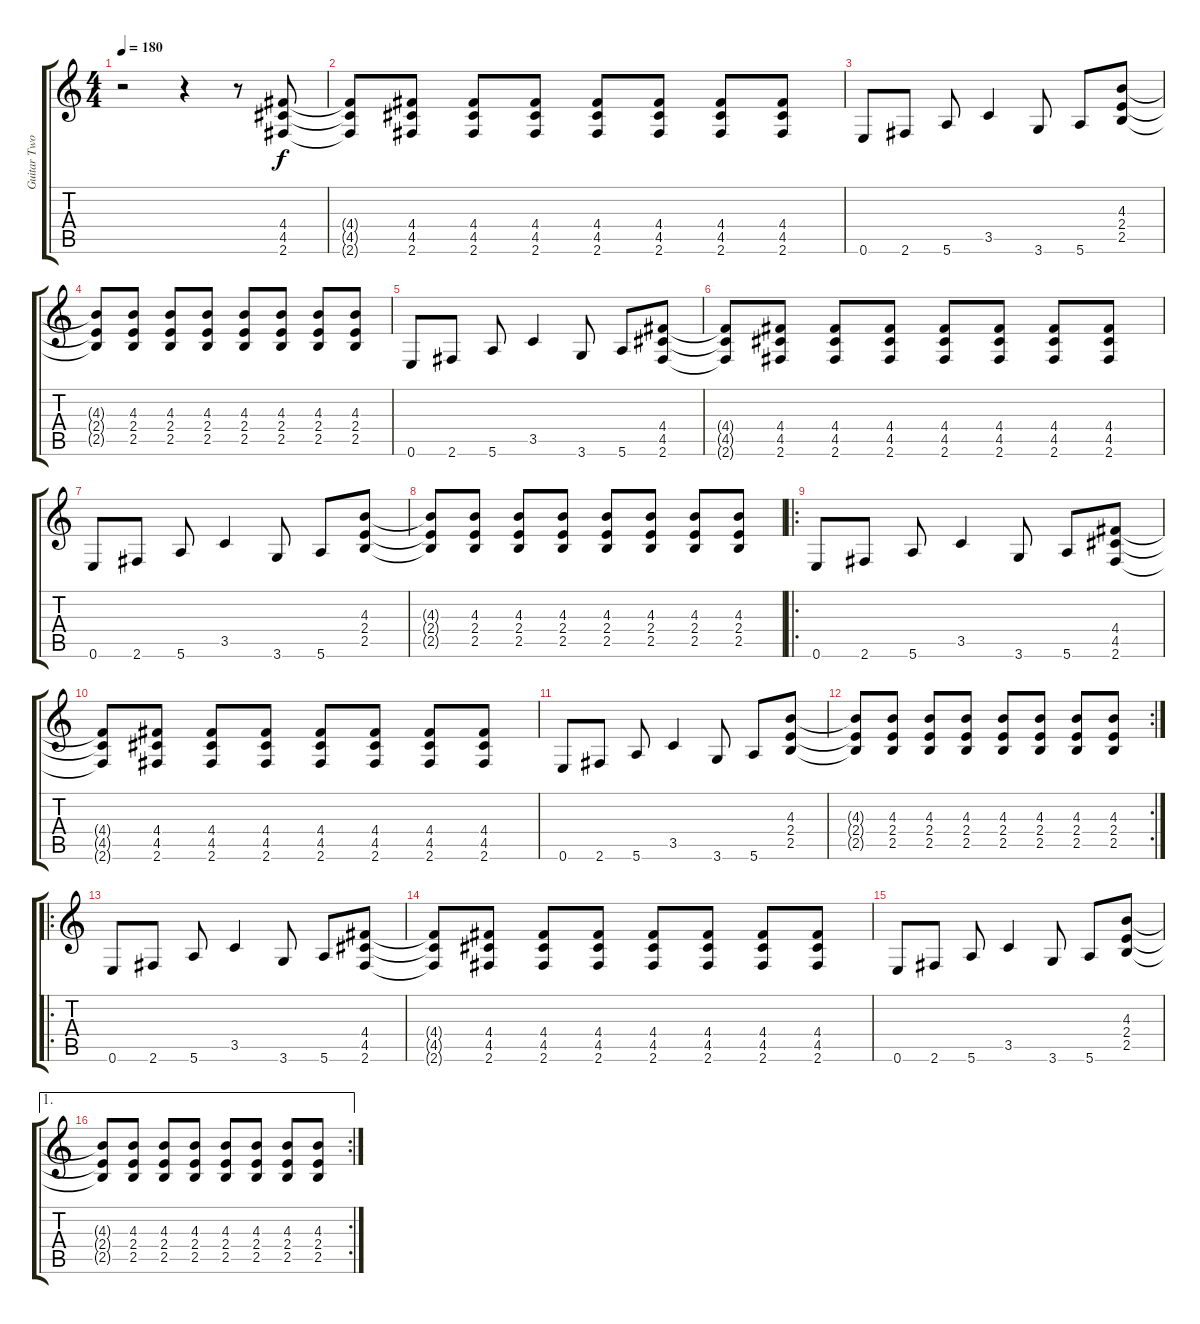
\track ("Guitar Two" "Guitar Two") {instrument distortionguitar}
\staff {score tabs}
\tuning (E4 B3 G3 D3 A2 E2) {hide}
\ts (4 4)
\tempo 180
\clef g2
\ks c
r.2{dy f} r.4 r.8 (4.4 4.5 2.6).8 |
(4.4{t} 4.5{t} 2.6{t}).8 (4.4 4.5 2.6).8 (4.4 4.5 2.6).8 (4.4 4.5 2.6).8 (4.4 4.5 2.6).8 (4.4 4.5 2.6).8 (4.4 4.5 2.6).8 (4.4 4.5 2.6).8 |
0.6.8 2.6.8 5.6.8 3.5.4 3.6.8 5.6.8 (4.3 2.4 2.5).8 |
(4.3{t} 2.4{t} 2.5{t}).8 (4.3 2.4 2.5).8 (4.3 2.4 2.5).8 (4.3 2.4 2.5).8 (4.3 2.4 2.5).8 (4.3 2.4 2.5).8 (4.3 2.4 2.5).8 (4.3 2.4 2.5).8 |
0.6.8 2.6.8 5.6.8 3.5.4 3.6.8 5.6.8 (4.4 4.5 2.6).8 |
(4.4{t} 4.5{t} 2.6{t}).8 (4.4 4.5 2.6).8 (4.4 4.5 2.6).8 (4.4 4.5 2.6).8 (4.4 4.5 2.6).8 (4.4 4.5 2.6).8 (4.4 4.5 2.6).8 (4.4 4.5 2.6).8 |
0.6.8 2.6.8 5.6.8 3.5.4 3.6.8 5.6.8 (4.3 2.4 2.5).8 |
(4.3{t} 2.4{t} 2.5{t}).8 (4.3 2.4 2.5).8 (4.3 2.4 2.5).8 (4.3 2.4 2.5).8 (4.3 2.4 2.5).8 (4.3 2.4 2.5).8 (4.3 2.4 2.5).8 (4.3 2.4 2.5).8 |
\ro
0.6.8 2.6.8 5.6.8 3.5.4 3.6.8 5.6.8 (4.4 4.5 2.6).8 |
(4.4{t} 4.5{t} 2.6{t}).8 (4.4 4.5 2.6).8 (4.4 4.5 2.6).8 (4.4 4.5 2.6).8 (4.4 4.5 2.6).8 (4.4 4.5 2.6).8 (4.4 4.5 2.6).8 (4.4 4.5 2.6).8 |
0.6.8 2.6.8 5.6.8 3.5.4 3.6.8 5.6.8 (4.3 2.4 2.5).8 |
\rc 2
(4.3{t} 2.4{t} 2.5{t}).8 (4.3 2.4 2.5).8 (4.3 2.4 2.5).8 (4.3 2.4 2.5).8 (4.3 2.4 2.5).8 (4.3 2.4 2.5).8 (4.3 2.4 2.5).8 (4.3 2.4 2.5).8 |
\ro
0.6.8 2.6.8 5.6.8 3.5.4 3.6.8 5.6.8 (4.4 4.5 2.6).8 |
(4.4{t} 4.5{t} 2.6{t}).8 (4.4 4.5 2.6).8 (4.4 4.5 2.6).8 (4.4 4.5 2.6).8 (4.4 4.5 2.6).8 (4.4 4.5 2.6).8 (4.4 4.5 2.6).8 (4.4 4.5 2.6).8 |
0.6.8 2.6.8 5.6.8 3.5.4 3.6.8 5.6.8 (4.3 2.4 2.5).8 |
\ae 1
\rc 2
(4.3{t} 2.4{t} 2.5{t}).8 (4.3 2.4 2.5).8 (4.3 2.4 2.5).8 (4.3 2.4 2.5).8 (4.3 2.4 2.5).8 (4.3 2.4 2.5).8 (4.3 2.4 2.5).8 (4.3 2.4 2.5).8
